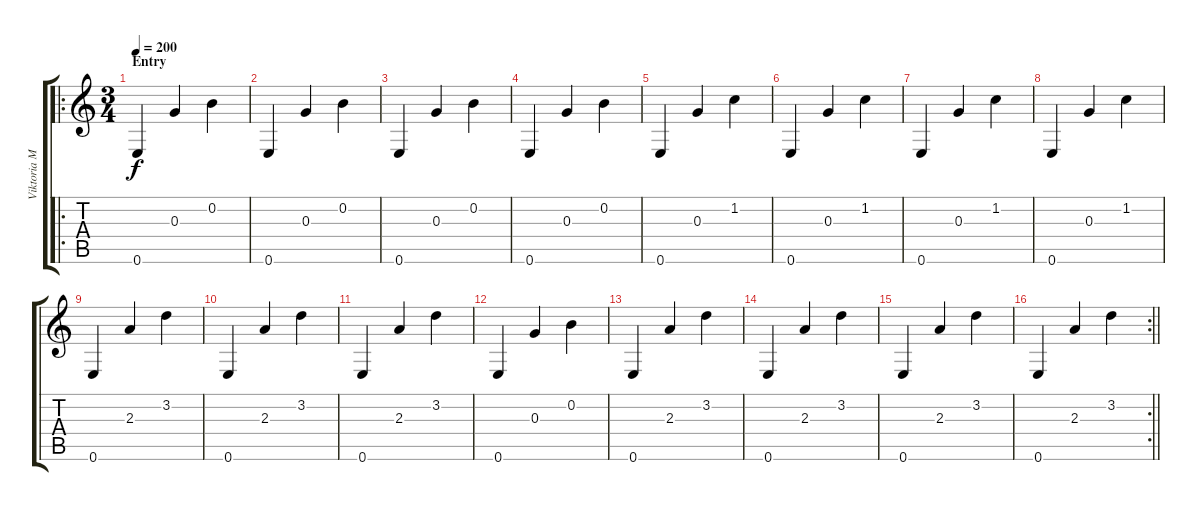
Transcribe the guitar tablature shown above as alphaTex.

\track ("Viktoria Morgan" "Viktoria M") {instrument acousticguitarnylon}
\staff {score tabs}
\tuning (E4 B3 G3 D3 A2 E2) {hide}
\ro
\ts (3 4)
\section ("" "Entry")
\tempo 200
\clef g2
\ks c
0.6.4{dy f} 0.3.4 0.2.4 |
0.6.4 0.3.4 0.2.4 |
0.6.4 0.3.4 0.2.4 |
0.6.4 0.3.4 0.2.4 |
0.6.4 0.3.4 1.2.4 |
0.6.4 0.3.4 1.2.4 |
0.6.4 0.3.4 1.2.4 |
0.6.4 0.3.4 1.2.4 |
0.6.4 2.3.4 3.2.4 |
0.6.4 2.3.4 3.2.4 |
0.6.4 2.3.4 3.2.4 |
0.6.4 0.3.4 0.2.4 |
0.6.4 2.3.4 3.2.4 |
0.6.4 2.3.4 3.2.4 |
0.6.4 2.3.4 3.2.4 |
\rc 2
\barLineRight lightlight
0.6.4 2.3.4 3.2.4
